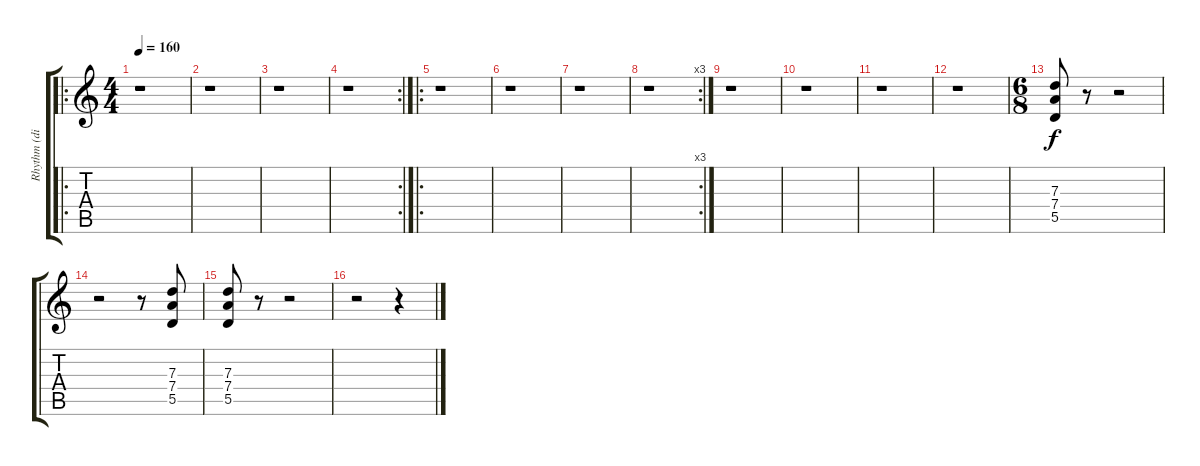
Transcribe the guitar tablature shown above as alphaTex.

\track ("Rhythm (distortion)" "Rhythm (di") {instrument distortionguitar}
\staff {score tabs}
\tuning (E4 B3 G3 D3 A2 E2) {hide}
\ro
\ts (4 4)
\tempo 160
\clef g2
\ks c
r.1{dy f instrument distortionguitar} |
r.1 |
r.1 |
\rc 2
r.1 |
\ro
r.1 |
r.1 |
r.1 |
\rc 3
r.1 |
r.1 |
r.1 |
r.1 |
r.1 |
\ts (6 8)
(7.3 7.4 5.5).8 r.8 r.2 |
r.2 r.8 (7.3 7.4 5.5).8 |
(7.3 7.4 5.5).8 r.8 r.2 |
r.2 r.4
